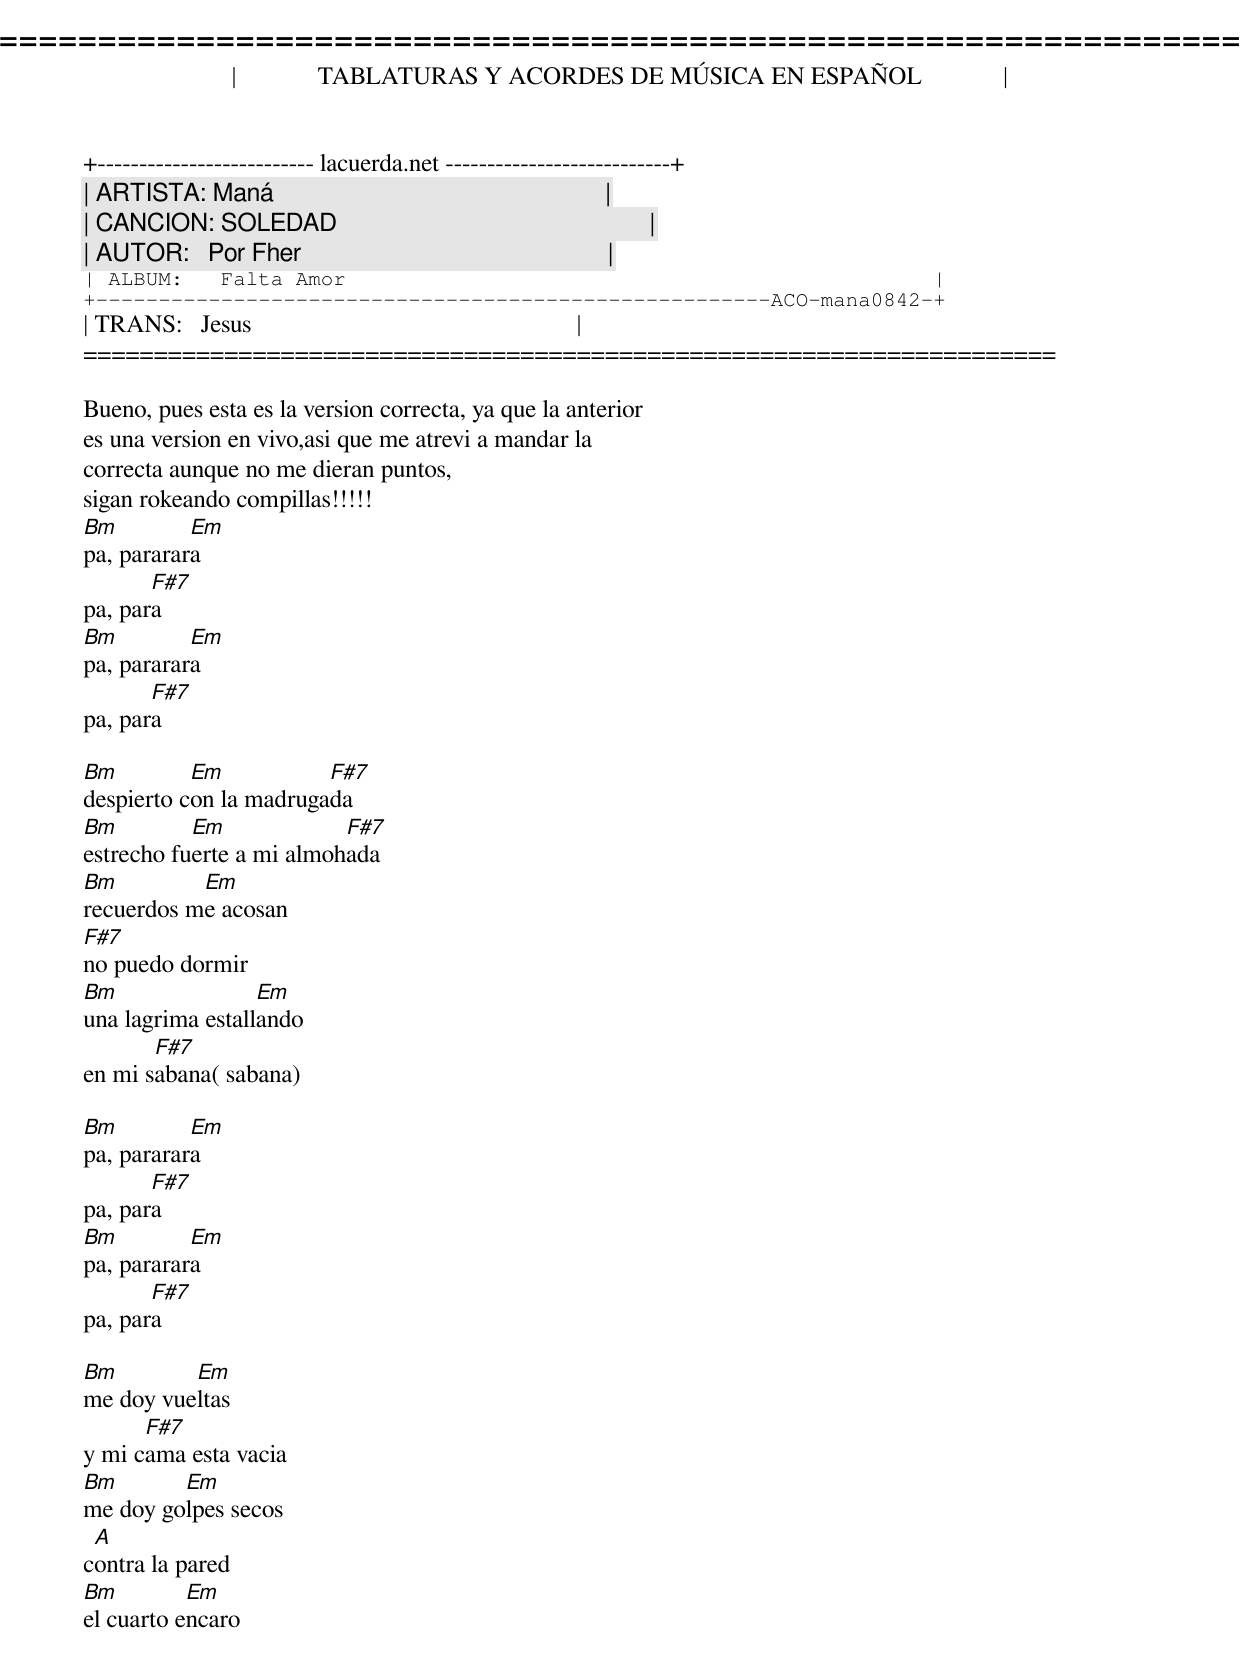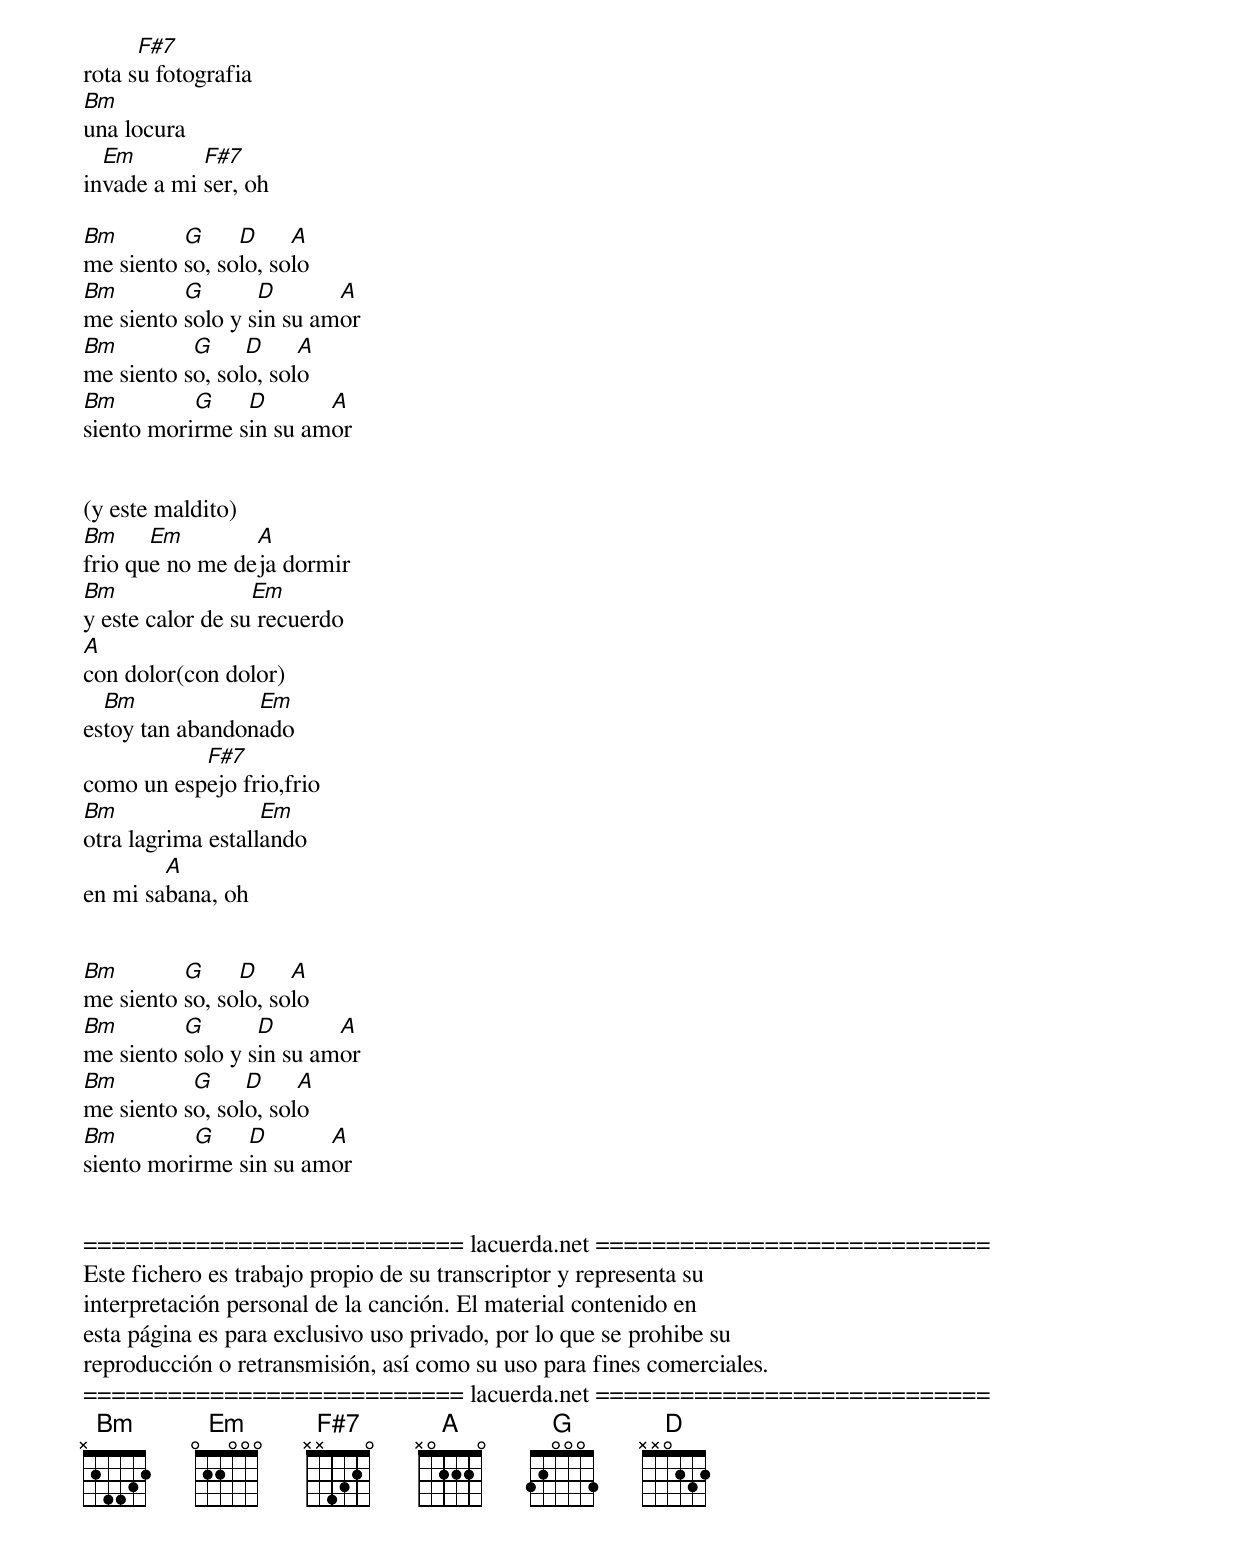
=====================================================================
|             TABLATURAS Y ACORDES DE MÚSICA EN ESPAÑOL             |
+-------------------------- lacuerda.net ---------------------------+
| ARTISTA: Maná                                                     |
| CANCION: SOLEDAD                                                  |
| AUTOR:   Por Fher                                                 |
| ALBUM:   Falta Amor                                               |
+------------------------------------------------------ACO-mana0842-+
| TRANS:   Jesus                                                    |
=====================================================================

Bueno, pues esta es la version correcta, ya que la anterior
es una version en vivo,asi que me atrevi a mandar la
correcta aunque no me dieran puntos,
sigan rokeando compillas!!!!!
Bm         Em
pa, pararara
       F#7
pa, para
Bm         Em
pa, pararara
       F#7
pa, para

Bm         Em           F#7
despierto con la madrugada
Bm         Em             F#7
estrecho fuerte a mi almohada
Bm         Em
recuerdos me acosan
F#7
no puedo dormir
Bm                Em
una lagrima estallando
       F#7
en mi sabana( sabana)

Bm         Em
pa, pararara
       F#7
pa, para
Bm         Em
pa, pararara
       F#7
pa, para

Bm        Em
me doy vueltas
      F#7
y mi cama esta vacia
Bm       Em
me doy golpes secos
 A
contra la pared
Bm         Em
el cuarto encaro
      F#7
rota su fotografia
Bm
una locura
  Em        F#7
invade a mi ser, oh

Bm        G     D     A
me siento so, solo, solo
Bm        G       D       A
me siento solo y sin su amor
Bm         G     D     A
me siento so, solo, solo
Bm         G    D       A
siento morirme sin su amor


(y este maldito)
Bm     Em        A
frio que no me deja dormir
Bm                Em
y este calor de su recuerdo
A
con dolor(con dolor)
  Bm             Em
estoy tan abandonado
           F#7
como un espejo frio,frio
Bm                 Em
otra lagrima estallando
        A
en mi sabana, oh


Bm        G     D     A
me siento so, solo, solo
Bm        G       D       A
me siento solo y sin su amor
Bm         G     D     A
me siento so, solo, solo
Bm         G    D       A
siento morirme sin su amor


=========================== lacuerda.net ============================
Este fichero es trabajo propio de su transcriptor y representa su
interpretación personal de la canción. El material contenido en
esta página es para exclusivo uso privado, por lo que se prohibe su
reproducción o retransmisión, así como su uso para fines comerciales.
=========================== lacuerda.net ============================
